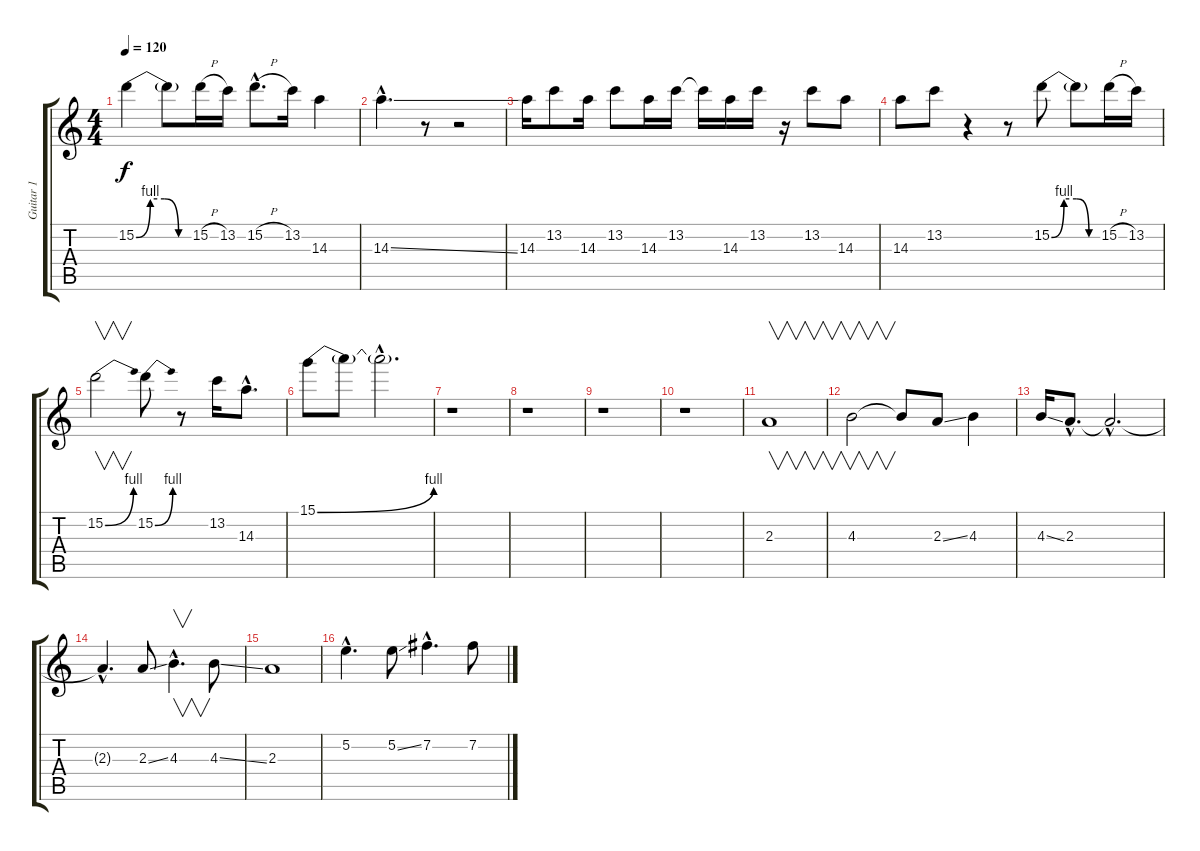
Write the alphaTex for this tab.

\track ("Guitar 1" "Guitar 1") {instrument distortionguitar}
\staff {score tabs}
\tuning (E4 B3 G3 D3 A2 E2) {hide}
\ts (4 4)
\tempo 120
\clef g2
\ks c
15.2{be (custom 0 0 15 4 30 4 45 0 60 0)}.4{dy f} 15.2{t}.8 15.2{h}.16 13.2.16 15.2{h hac}.8{d} 13.2.16 14.3.4 |
14.3{ss hac}.4{d} r.8 r.2 |
14.3.16 13.2.8 14.3.16 13.2.8 14.3.16 13.2.16 13.2{t}.16 14.3.16 13.2.16 r.16 13.2.8 14.3.8 |
14.3.8 13.2.8 r.4 r.8 15.2{be (custom 0 0 15 4 30 4 45 0 60 0)}.8 15.2{t}.8 15.2{h}.16 13.2.16 |
15.2{be (bend 0 0 60 4)}.2{v} 15.2{be (bend 0 0 60 4)}.8 r.8 13.2.16 14.3{hac}.8{d} |
15.1{be (bend 0 0 60 4)}.8 15.1{t}.8 15.1{hac t}.2{d} |
r.1 |
r.1 |
r.1 |
r.1 |
2.3.1{v} |
4.3.2{v} 4.3{t}.8 2.3{ss}.8 4.3.4 |
4.3{ss}.16 2.3{hac}.8{d} 2.3{hac t}.2{d} |
2.3{hac t}.4{d} 2.3{ss}.8 4.3{hac}.4{v d} 4.3{ss}.8 |
2.3.1 |
5.2{hac}.4{d} 5.2{ss}.8 7.2{hac}.4{d} 7.2{ss}.8
